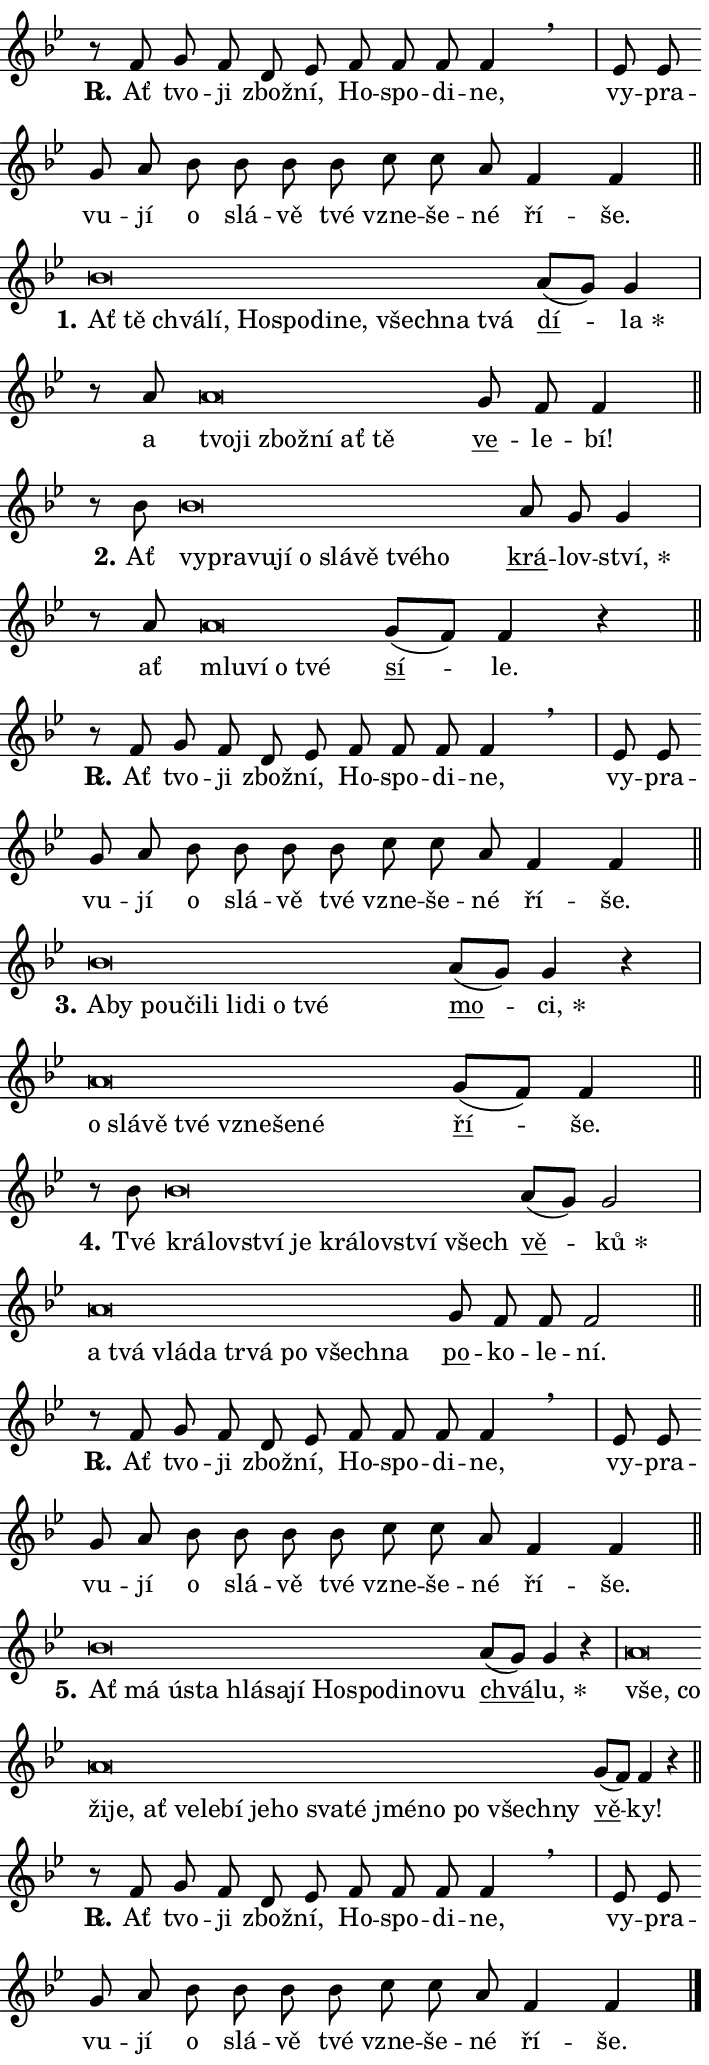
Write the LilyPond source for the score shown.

\version "2.24.0"
\header { tagline = "" }
\paper {
  indent = 0\cm
  top-margin = 0\cm
  right-margin = 0.13\cm % to fit lyric hyphens
  bottom-margin = 0\cm
  left-margin = 0\cm
  paper-width = 12\cm
  page-breaking = #ly:one-page-breaking
  system-system-spacing.basic-distance = #11
  score-system-spacing.basic-distance = #11
  ragged-last = ##f
}


%% Author: Thomas Morley
%% https://lists.gnu.org/archive/html/lilypond-user/2020-05/msg00002.html
#(define (line-position grob)
"Returns position of @var[grob} in current system:
   @code{'start}, if at first time-step
   @code{'end}, if at last time-step
   @code{'middle} otherwise
"
  (let* ((col (ly:item-get-column grob))
         (ln (ly:grob-object col 'left-neighbor))
         (rn (ly:grob-object col 'right-neighbor))
         (col-to-check-left (if (ly:grob? ln) ln col))
         (col-to-check-right (if (ly:grob? rn) rn col))
         (break-dir-left
           (and
             (ly:grob-property col-to-check-left 'non-musical #f)
             (ly:item-break-dir col-to-check-left)))
         (break-dir-right
           (and
             (ly:grob-property col-to-check-right 'non-musical #f)
             (ly:item-break-dir col-to-check-right))))
        (cond ((eqv? 1 break-dir-left) 'start)
              ((eqv? -1 break-dir-right) 'end)
              (else 'middle))))

#(define (tranparent-at-line-position vctor)
  (lambda (grob)
  "Relying on @code{line-position} select the relevant enry from @var{vctor}.
Used to determine transparency,"
    (case (line-position grob)
      ((end) (not (vector-ref vctor 0)))
      ((middle) (not (vector-ref vctor 1)))
      ((start) (not (vector-ref vctor 2))))))

noteHeadBreakVisibility =
#(define-music-function (break-visibility)(vector?)
"Makes @code{NoteHead}s transparent relying on @var{break-visibility}"
#{
  \override NoteHead.transparent =
    #(tranparent-at-line-position break-visibility)
#})

#(define delete-ledgers-for-transparent-note-heads
  (lambda (grob)
    "Reads whether a @code{NoteHead} is transparent.
If so this @code{NoteHead} is removed from @code{'note-heads} from
@var{grob}, which is supposed to be @code{LedgerLineSpanner}.
As a result ledgers are not printed for this @code{NoteHead}"
    (let* ((nhds-array (ly:grob-object grob 'note-heads))
           (nhds-list
             (if (ly:grob-array? nhds-array)
                 (ly:grob-array->list nhds-array)
                 '()))
           ;; Relies on the transparent-property being done before
           ;; Staff.LedgerLineSpanner.after-line-breaking is executed.
           ;; This is fragile ...
           (to-keep
             (remove
               (lambda (nhd)
                 (ly:grob-property nhd 'transparent #f))
               nhds-list)))
      ;; TODO find a better method to iterate over grob-arrays, similiar
      ;; to filter/remove etc for lists
      ;; For now rebuilt from scratch
      (set! (ly:grob-object grob 'note-heads)  '())
      (for-each
        (lambda (nhd)
          (ly:pointer-group-interface::add-grob grob 'note-heads nhd))
        to-keep))))

squashNotes = {
  \override NoteHead.X-extent = #'(-0.2 . 0.2)
  \override NoteHead.Y-extent = #'(-0.75 . 0)
  \override NoteHead.stencil =
    #(lambda (grob)
       (let ((pos (ly:grob-property grob 'staff-position)))
         (begin
           (if (< pos -7) (display "ERROR: Lower brevis then expected\n") (display ""))
           (if (<= pos -6) ly:text-interface::print ly:note-head::print))))
}
unSquashNotes = {
  \revert NoteHead.X-extent
  \revert NoteHead.Y-extent
  \revert NoteHead.stencil
}

hideNotes = \noteHeadBreakVisibility #begin-of-line-visible
unHideNotes = \noteHeadBreakVisibility #all-visible

% work-around for resetting accidentals
% https://lilypond.org/doc/v2.23/Documentation/notation/displaying-rhythms#unmetered-music
cadenzaMeasure = {
  \cadenzaOff
  \partial 1024 s1024
  \cadenzaOn
}

#(define-markup-command (accent layout props text) (markup?)
  "Underline accented syllable"
  (interpret-markup layout props
    #{\markup \override #'(offset . 4.3) \underline { #text }#}))

responsum = \markup \concat {
  "R" \hspace #-1.05 \path #0.1 #'((moveto 0 0.07) (lineto 0.9 0.8)) \hspace #0.05 "."
}

spaceSize = #0.6828661417322834 % exact space size for TeX Gyre Schola

\layout {
  \context {
    \Staff
    \remove "Time_signature_engraver"
    \override LedgerLineSpanner.after-line-breaking = #delete-ledgers-for-transparent-note-heads
  }
  \context {
    \Lyrics {
      \override LyricSpace.minimum-distance = \spaceSize
      \override LyricText.font-name = #"TeX Gyre Schola"
      \override LyricText.font-size = 1
      \override StanzaNumber.font-name = #"TeX Gyre Schola Bold"
      \override StanzaNumber.font-size = 1
    }
  }
  \context {
    \Score 
    \override NoteHead.text =
      #(lambda (grob) 
        (let ((pos (ly:grob-property grob 'staff-position)))
          #{\markup {
            \combine
              \halign #-0.55 \raise #(if (= pos -6) 0 0.5) \override #'(thickness . 2) \draw-line #'(3.2 . 0)
              \musicglyph "noteheads.sM1"
          }#}))
  }
}

% magnetic-lyrics.ily
%
%   written by
%     Jean Abou Samra <jean@abou-samra.fr>
%     Werner Lemberg <wl@gnu.org>
%
%   adapted by
%     Jiri Hon <jiri.hon@gmail.com>
%
% Version 2022-Apr-15

% https://www.mail-archive.com/lilypond-user@gnu.org/msg149350.html

#(define (Left_hyphen_pointer_engraver context)
   "Collect syllable-hyphen-syllable occurrences in lyrics and store
them in properties.  This engraver only looks to the left.  For
example, if the lyrics input is @code{foo -- bar}, it does the
following.

@itemize @bullet
@item
Set the @code{text} property of the @code{LyricHyphen} grob between
@q{foo} and @q{bar} to @code{foo}.

@item
Set the @code{left-hyphen} property of the @code{LyricText} grob with
text @q{foo} to the @code{LyricHyphen} grob between @q{foo} and
@q{bar}.
@end itemize

Use this auxiliary engraver in combination with the
@code{lyric-@/text::@/apply-@/magnetic-@/offset!} hook."
   (let ((hyphen #f)
         (text #f))
     (make-engraver
      (acknowledgers
       ((lyric-syllable-interface engraver grob source-engraver)
        (set! text grob)))
      (end-acknowledgers
       ((lyric-hyphen-interface engraver grob source-engraver)
        ;(when (not (grob::has-interface grob 'lyric-space-interface))
          (set! hyphen grob)));)
      ((stop-translation-timestep engraver)
       (when (and text hyphen)
         (ly:grob-set-object! text 'left-hyphen hyphen))
       (set! text #f)
       (set! hyphen #f)))))

#(define (lyric-text::apply-magnetic-offset! grob)
   "If the space between two syllables is less than the value in
property @code{LyricText@/.details@/.squash-threshold}, move the right
syllable to the left so that it gets concatenated with the left
syllable.

Use this function as a hook for
@code{LyricText@/.after-@/line-@/breaking} if the
@code{Left_@/hyphen_@/pointer_@/engraver} is active."
   (let ((hyphen (ly:grob-object grob 'left-hyphen #f)))
     (when hyphen
       (let ((left-text (ly:spanner-bound hyphen LEFT)))
         (when (grob::has-interface left-text 'lyric-syllable-interface)
           (let* ((common (ly:grob-common-refpoint grob left-text X))
                  (this-x-ext (ly:grob-extent grob common X))
                  (left-x-ext
                   (begin
                     ;; Trigger magnetism for left-text.
                     (ly:grob-property left-text 'after-line-breaking)
                     (ly:grob-extent left-text common X)))
                  ;; `delta` is the gap width between two syllables.
                  (delta (- (interval-start this-x-ext)
                            (interval-end left-x-ext)))
                  (details (ly:grob-property grob 'details))
                  (threshold (assoc-get 'squash-threshold details 0.2)))
             (when (< delta threshold)
               (let* (;; We have to manipulate the input text so that
                      ;; ligatures crossing syllable boundaries are not
                      ;; disabled.  For languages based on the Latin
                      ;; script this is essentially a beautification.
                      ;; However, for non-Western scripts it can be a
                      ;; necessity.
                      (lt (ly:grob-property left-text 'text))
                      (rt (ly:grob-property grob 'text))
                      (is-space (grob::has-interface hyphen 'lyric-space-interface))
                      (space (if is-space " " ""))
                      (extra-delta (if is-space spaceSize 0))
                      ;; Append new syllable.
                      (ltrt-space (if (and (string? lt) (string? rt))
                                (string-append lt space rt)
                                (make-concat-markup (list lt space rt))))
                      ;; Right-align `ltrt` to the right side.
                      (ltrt-space-markup (grob-interpret-markup
                               grob
                               (make-translate-markup
                                (cons (interval-length this-x-ext) 0)
                                (make-right-align-markup ltrt-space)))))
                 (begin
                   ;; Don't print `left-text`.
                   (ly:grob-set-property! left-text 'stencil #f)
                   ;; Set text and stencil (which holds all collected
                   ;; syllables so far) and shift it to the left.
                   (ly:grob-set-property! grob 'text ltrt-space)
                   (ly:grob-set-property! grob 'stencil ltrt-space-markup)
                   (ly:grob-translate-axis! grob (- (- delta extra-delta)) X))))))))))


#(define (lyric-hyphen::displace-bounds-first grob)
   ;; Make very sure this callback isn't triggered too early.
   (let ((left (ly:spanner-bound grob LEFT))
         (right (ly:spanner-bound grob RIGHT)))
     (ly:grob-property left 'after-line-breaking)
     (ly:grob-property right 'after-line-breaking)
     (ly:lyric-hyphen::print grob)))

squashThreshold = #0.4

\layout {
  \context {
    \Lyrics
    \consists #Left_hyphen_pointer_engraver
    \override LyricText.after-line-breaking =
      #lyric-text::apply-magnetic-offset!
    \override LyricHyphen.stencil = #lyric-hyphen::displace-bounds-first
    \override LyricText.details.squash-threshold = \squashThreshold
    \override LyricHyphen.minimum-distance = 0
    \override LyricHyphen.minimum-length = \squashThreshold
  }
}

squashText = \override LyricText.details.squash-threshold = 9999
unSquashText = \override LyricText.details.squash-threshold = \squashThreshold

leftText = \override LyricText.self-alignment-X = #LEFT
unLeftText = \revert LyricText.self-alignment-X

starOffset = #(lambda (grob) 
                (let ((x_offset (ly:self-alignment-interface::aligned-on-x-parent grob)))
                  (if (= x_offset 0) 0 (+ x_offset 1.2))))

star = #(define-music-function (syllable)(string?)
"Append star separator at the end of a syllable"
#{
  \once \override LyricText.X-offset = #starOffset
  \lyricmode { \markup {
    #syllable
    \override #'((font-name . "TeX Gyre Schola Bold")) \hspace #0.2 \lower #0.65 \larger "*"
  } }
#})

starAccent = #(define-music-function (syllable)(string?)
"Append star separator at the end of a syllable and make accent"
#{
  \once \override LyricText.X-offset = #starOffset
  \lyricmode { \markup {
    \accent #syllable
    \override #'((font-name . "TeX Gyre Schola Bold")) \hspace #0.2 \lower #0.65 \larger "*"
  } }
#})

breath = #(define-music-function (syllable)(string?)
"Append breathing indicator at the end of a syllable"
#{
  \lyricmode { \markup { #syllable "+" } }
#})

optionalBreath = #(define-music-function (syllable)(string?)
"Append optional breathing indicator at the end of a syllable"
#{
  \lyricmode { \markup { #syllable "(+)" } }
#})


\score {
    <<
        \new Voice = "melody" { \cadenzaOn \key bes \major \relative { r8 f' g f d es \bar "" f f f f4 \breathe \cadenzaMeasure \bar "|" es8 es \bar "" g a \bar "" bes bes \bar "" bes bes \bar "" c c a f4 f \cadenzaMeasure \bar "||" \break } }
        \new Lyrics \lyricsto "melody" { \lyricmode { \set stanza = \responsum
Ať tvo -- ji zbož -- ní, Ho -- spo -- di -- ne, vy -- pra -- vu -- jí o slá -- vě tvé vzne -- še -- né ří -- še. } }
    >>
    \layout {}
}

\score {
    <<
        \new Voice = "melody" { \cadenzaOn \key bes \major \relative { \squashNotes bes'\breve*1/16 \hideNotes \breve*1/16 \bar "" \breve*1/16 \bar "" \breve*1/16 \bar "" \breve*1/16 \bar "" \breve*1/16 \bar "" \breve*1/16 \bar "" \breve*1/16 \bar "" \breve*1/16 \bar "" \breve*1/16 \breve*1/16 \bar "" \unHideNotes \unSquashNotes \bar "" a8[( g)] g4 \cadenzaMeasure \bar "|" r8 a8 \squashNotes a\breve*1/16 \hideNotes \breve*1/16 \bar "" \breve*1/16 \bar "" \breve*1/16 \bar "" \breve*1/16 \breve*1/16 \bar "" \unHideNotes \unSquashNotes \bar "" g8 f f4 \cadenzaMeasure \bar "||" \break } }
        \new Lyrics \lyricsto "melody" { \lyricmode { \set stanza = "1."
\leftText Ať \squashText tě chvá -- lí, Ho -- spo -- di -- ne, všech -- na tvá \unLeftText \unSquashText \markup \accent dí -- \star la a \leftText tvo -- \squashText ji zbož -- ní ať tě \unLeftText \unSquashText \markup \accent ve -- le -- bí! } }
    >>
    \layout {}
}

\score {
    <<
        \new Voice = "melody" { \cadenzaOn \key bes \major \relative { r8 bes'8 \squashNotes bes\breve*1/16 \hideNotes \breve*1/16 \bar "" \breve*1/16 \bar "" \breve*1/16 \bar "" \breve*1/16 \bar "" \breve*1/16 \bar "" \breve*1/16 \bar "" \breve*1/16 \breve*1/16 \bar "" \unHideNotes \unSquashNotes \bar "" a8 g g4 \cadenzaMeasure \bar "|" r8 a8 \squashNotes a\breve*1/16 \hideNotes \breve*1/16 \bar "" \breve*1/16 \breve*1/16 \bar "" \unHideNotes \unSquashNotes \bar "" g8[( f)] f4 r \cadenzaMeasure \bar "||" \break } }
        \new Lyrics \lyricsto "melody" { \lyricmode { \set stanza = "2."
Ať \leftText vy -- \squashText pra -- vu -- jí o slá -- vě tvé -- ho \unLeftText \unSquashText \markup \accent krá -- lov -- \star ství, ať \leftText mlu -- \squashText ví o tvé \unLeftText \unSquashText \markup \accent sí -- le. } }
    >>
    \layout {}
}

\score {
    <<
        \new Voice = "melody" { \cadenzaOn \key bes \major \relative { r8 f' g f d es \bar "" f f f f4 \breathe \cadenzaMeasure \bar "|" es8 es \bar "" g a \bar "" bes bes \bar "" bes bes \bar "" c c a f4 f \cadenzaMeasure \bar "||" \break } }
        \new Lyrics \lyricsto "melody" { \lyricmode { \set stanza = \responsum
Ať tvo -- ji zbož -- ní, Ho -- spo -- di -- ne, vy -- pra -- vu -- jí o slá -- vě tvé vzne -- še -- né ří -- še. } }
    >>
    \layout {}
}

\score {
    <<
        \new Voice = "melody" { \cadenzaOn \key bes \major \relative { \squashNotes bes'\breve*1/16 \hideNotes \breve*1/16 \bar "" \breve*1/16 \bar "" \breve*1/16 \bar "" \breve*1/16 \bar "" \breve*1/16 \bar "" \breve*1/16 \bar "" \breve*1/16 \bar "" \breve*1/16 \breve*1/16 \bar "" \unHideNotes \unSquashNotes \bar "" a8[( g)] g4 r \cadenzaMeasure \bar "|" \squashNotes a\breve*1/16 \hideNotes \breve*1/16 \bar "" \breve*1/16 \bar "" \breve*1/16 \bar "" \breve*1/16 \bar "" \breve*1/16 \breve*1/16 \bar "" \unHideNotes \unSquashNotes \bar "" g8[( f)] f4 \cadenzaMeasure \bar "||" \break } }
        \new Lyrics \lyricsto "melody" { \lyricmode { \set stanza = "3."
\leftText A -- \squashText by po -- u -- či -- li li -- di o tvé \unLeftText \unSquashText \markup \accent mo -- \star ci, \leftText o \squashText slá -- vě tvé vzne -- še -- né \unLeftText \unSquashText \markup \accent ří -- še. } }
    >>
    \layout {}
}

\score {
    <<
        \new Voice = "melody" { \cadenzaOn \key bes \major \relative { r8 bes'8 \squashNotes bes\breve*1/16 \hideNotes \breve*1/16 \bar "" \breve*1/16 \bar "" \breve*1/16 \bar "" \breve*1/16 \bar "" \breve*1/16 \bar "" \breve*1/16 \breve*1/16 \bar "" \unHideNotes \unSquashNotes \bar "" a8[( g)] g2 \cadenzaMeasure \bar "|" \squashNotes a\breve*1/16 \hideNotes \breve*1/16 \bar "" \breve*1/16 \bar "" \breve*1/16 \bar "" \breve*1/16 \bar "" \breve*1/16 \bar "" \breve*1/16 \bar "" \breve*1/16 \breve*1/16 \bar "" \unHideNotes \unSquashNotes \bar "" g8 f f f2 \cadenzaMeasure \bar "||" \break } }
        \new Lyrics \lyricsto "melody" { \lyricmode { \set stanza = "4."
Tvé \leftText krá -- \squashText lov -- ství je krá -- lov -- ství všech \unLeftText \unSquashText \markup \accent vě -- \star ků \leftText a \squashText tvá vlá -- da tr -- vá po všech -- na \unLeftText \unSquashText \markup \accent po -- ko -- le -- ní. } }
    >>
    \layout {}
}

\score {
    <<
        \new Voice = "melody" { \cadenzaOn \key bes \major \relative { r8 f' g f d es \bar "" f f f f4 \breathe \cadenzaMeasure \bar "|" es8 es \bar "" g a \bar "" bes bes \bar "" bes bes \bar "" c c a f4 f \cadenzaMeasure \bar "||" \break } }
        \new Lyrics \lyricsto "melody" { \lyricmode { \set stanza = \responsum
Ať tvo -- ji zbož -- ní, Ho -- spo -- di -- ne, vy -- pra -- vu -- jí o slá -- vě tvé vzne -- še -- né ří -- še. } }
    >>
    \layout {}
}

\score {
    <<
        \new Voice = "melody" { \cadenzaOn \key bes \major \relative { \squashNotes bes'\breve*1/16 \hideNotes \breve*1/16 \bar "" \breve*1/16 \bar "" \breve*1/16 \bar "" \breve*1/16 \bar "" \breve*1/16 \bar "" \breve*1/16 \bar "" \breve*1/16 \bar "" \breve*1/16 \bar "" \breve*1/16 \bar "" \breve*1/16 \breve*1/16 \bar "" \unHideNotes \unSquashNotes \bar "" a8[( g)] g4 r \cadenzaMeasure \bar "|" \squashNotes a\breve*1/16 \hideNotes \breve*1/16 \bar "" \breve*1/16 \bar "" \breve*1/16 \bar "" \breve*1/16 \bar "" \breve*1/16 \bar "" \breve*1/16 \bar "" \breve*1/16 \bar "" \breve*1/16 \bar "" \breve*1/16 \bar "" \breve*1/16 \bar "" \breve*1/16 \bar "" \breve*1/16 \bar "" \breve*1/16 \bar "" \breve*1/16 \bar "" \breve*1/16 \breve*1/16 \bar "" \unHideNotes \unSquashNotes \bar "" g8[( f)] f4 r \cadenzaMeasure \bar "||" \break } }
        \new Lyrics \lyricsto "melody" { \lyricmode { \set stanza = "5."
\leftText Ať \squashText má ú -- sta hlá -- sa -- jí Ho -- spo -- di -- no -- vu \unLeftText \unSquashText \markup \accent chvá -- \star lu, \leftText vše, \squashText co ži -- je, ať ve -- le -- bí je -- ho sva -- té jmé -- no po všech -- ny \unLeftText \unSquashText \markup \accent vě -- ky! } }
    >>
    \layout {}
}

\score {
    <<
        \new Voice = "melody" { \cadenzaOn \key bes \major \relative { r8 f' g f d es \bar "" f f f f4 \breathe \cadenzaMeasure \bar "|" es8 es \bar "" g a \bar "" bes bes \bar "" bes bes \bar "" c c a f4 f \cadenzaMeasure \bar "||" \break } \bar "|." }
        \new Lyrics \lyricsto "melody" { \lyricmode { \set stanza = \responsum
Ať tvo -- ji zbož -- ní, Ho -- spo -- di -- ne, vy -- pra -- vu -- jí o slá -- vě tvé vzne -- še -- né ří -- še. } }
    >>
    \layout {}
}
